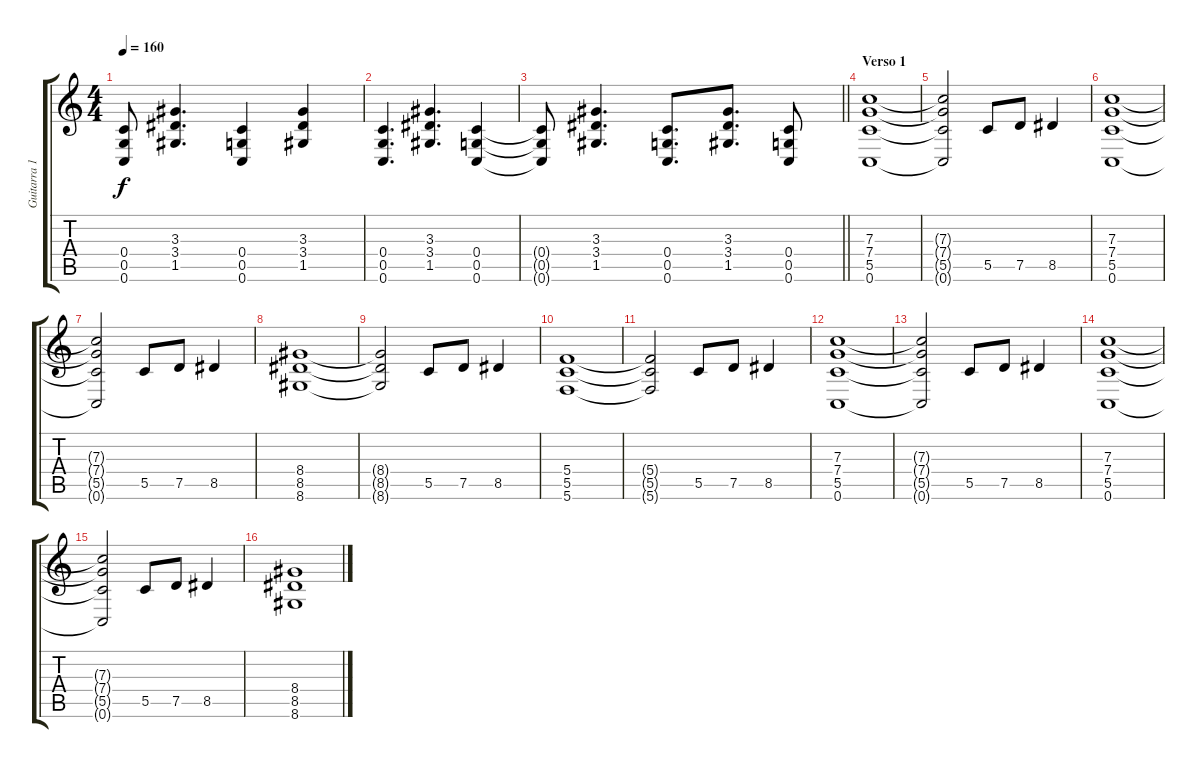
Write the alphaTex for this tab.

\track ("Guitarra 1" "Guitarra 1") {instrument overdrivenguitar}
\staff {score tabs}
\tuning (D4 A3 F3 C3 G2 C2) {hide}
\ts (4 4)
\tempo 160
\clef g2
\ks c
(0.4{t} 0.5{t} 0.6{t}).8{dy f} (3.3 3.4 1.5).4{d} (0.4 0.5 0.6).4 (3.3 3.4 1.5).4 |
(0.4 0.5 0.6).4{d} (3.3 3.4 1.5).4{d} (0.4 0.5 0.6).4 |
\barLineRight lightlight
(0.4{t} 0.5{t} 0.6{t}).8 (3.3 3.4 1.5).4{d} (0.4 0.5 0.6).8{d} (3.3 3.4 1.5).8{d} (0.4 0.5 0.6).8 |
\section ("" "Verso 1")
(7.3 7.4 5.5 0.6).1 |
(7.3{t} 7.4{t} 5.5{t} 0.6{t}).2 5.5.8 7.5.8 8.5.4 |
(7.3 7.4 5.5 0.6).1 |
(7.3{t} 7.4{t} 5.5{t} 0.6{t}).2 5.5.8 7.5.8 8.5.4 |
(8.4 8.5 8.6).1 |
(8.4{t} 8.5{t} 8.6{t}).2 5.5.8 7.5.8 8.5.4 |
(5.4 5.5 5.6).1 |
(5.4{t} 5.5{t} 5.6{t}).2 5.5.8 7.5.8 8.5.4 |
(7.3 7.4 5.5 0.6).1 |
(7.3{t} 7.4{t} 5.5{t} 0.6{t}).2 5.5.8 7.5.8 8.5.4 |
(7.3 7.4 5.5 0.6).1 |
(7.3{t} 7.4{t} 5.5{t} 0.6{t}).2 5.5.8 7.5.8 8.5.4 |
(8.4 8.5 8.6).1
